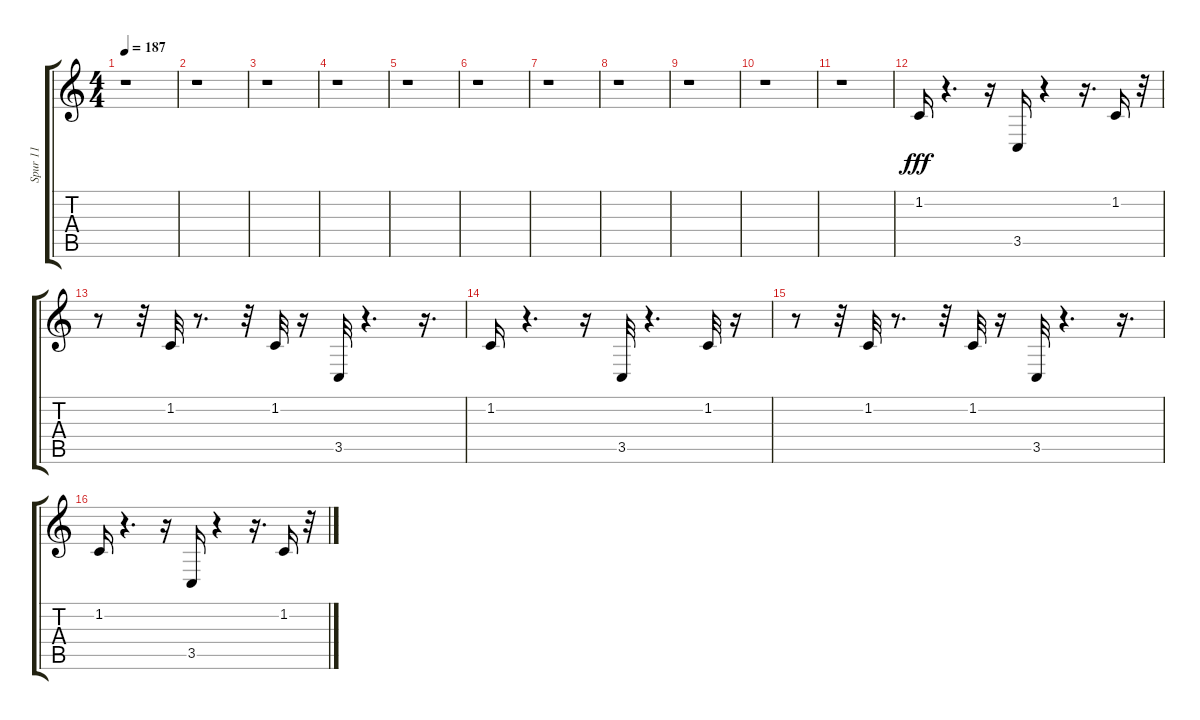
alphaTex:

\track ("Spur 11" "Spur 11") {instrument melodictom}
\staff {score tabs}
\tuning (E4 B3 G3 D3 A2 E2) {hide}
\ts (4 4)
\tempo 187
\clef g2
\ks c
r.1{dy fff} |
r.1 |
r.1 |
r.1 |
r.1 |
r.1 |
r.1 |
r.1 |
r.1 |
r.1 |
r.1 |
1.2.16 r.4{d} r.16 3.5.16 r.4 r.16{d} 1.2.16 r.32 |
r.8 r.32 1.2.32 r.8{d} r.32 1.2.32 r.16 3.5.32 r.4{d} r.16{d} |
1.2.16 r.4{d} r.16 3.5.32 r.4{d} 1.2.32 r.16 |
r.8 r.32 1.2.32 r.8{d} r.32 1.2.32 r.16 3.5.32 r.4{d} r.16{d} |
1.2.16 r.4{d} r.16 3.5.16 r.4 r.16{d} 1.2.16 r.32
